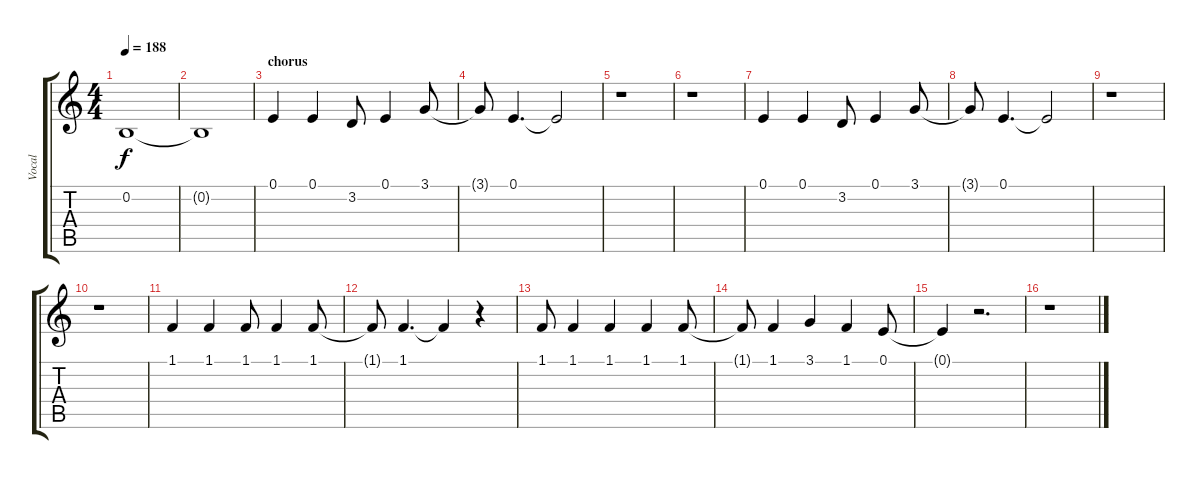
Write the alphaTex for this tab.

\track ("Vocal" "Vocal") {instrument lead3calliope}
\staff {score tabs}
\tuning (E4 B3 G3 D3 A2 E2) {hide}
\ts (4 4)
\tempo 188
\clef g2
\ks c
0.2.1{dy f} |
0.2{t}.1 |
\section ("" "chorus")
0.1.4 0.1.4 3.2.8 0.1.4 3.1.8 |
3.1{t}.8 0.1.4{d} 0.1{t}.2 |
r.1 |
r.1 |
0.1.4 0.1.4 3.2.8 0.1.4 3.1.8 |
3.1{t}.8 0.1.4{d} 0.1{t}.2 |
r.1 |
r.1 |
1.1.4 1.1.4 1.1.8 1.1.4 1.1.8 |
1.1{t}.8 1.1.4{d} 1.1{t}.4 r.4 |
1.1.8 1.1.4 1.1.4 1.1.4 1.1.8 |
1.1{t}.8 1.1.4 3.1.4 1.1.4 0.1.8 |
0.1{t}.4 r.2{d} |
r.1
